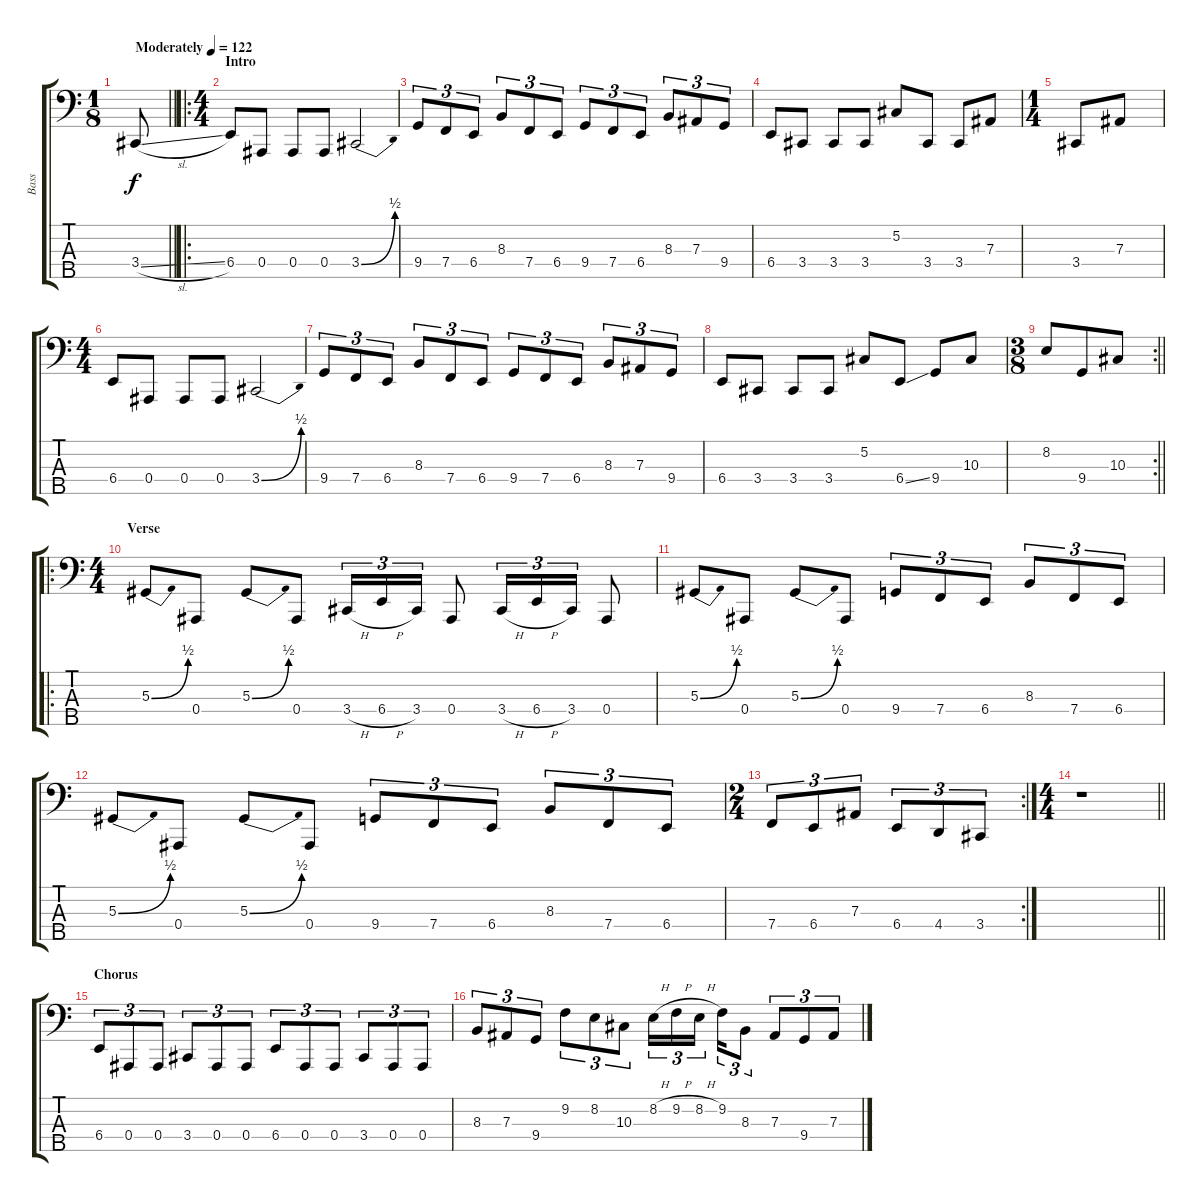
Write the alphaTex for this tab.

\track ("Bass" "Bass") {instrument electricbassfinger}
\staff {score tabs}
\tuning (Db2 Ab1 Eb1 Bb0 F0) {hide}
\ts (1 8)
\tempo (122 "Moderately")
\clef f4
\barLineRight lightlight
\ks c
3.4{sl}.8{dy f instrument electricbassfinger} |
\ro
\ts (4 4)
\section ("" "Intro")
6.4.8 0.4.8 0.4.8 0.4.8 3.4{be (bend 0 0 60 2)}.2 |
9.4.8{tu (3 2)} 7.4.8{tu (3 2)} 6.4.8{tu (3 2)} 8.3.8{tu (3 2)} 7.4.8{tu (3 2)} 6.4.8{tu (3 2)} 9.4.8{tu (3 2)} 7.4.8{tu (3 2)} 6.4.8{tu (3 2)} 8.3.8{tu (3 2)} 7.3.8{tu (3 2)} 9.4.8{tu (3 2)} |
6.4.8 3.4.8 3.4.8 3.4.8 5.2.8 3.4.8 3.4.8 7.3.8 |
\ts (1 4)
3.4.8 7.3.8 |
\ts (4 4)
6.4.8 0.4.8 0.4.8 0.4.8 3.4{be (bend 0 0 60 2)}.2 |
9.4.8{tu (3 2)} 7.4.8{tu (3 2)} 6.4.8{tu (3 2)} 8.3.8{tu (3 2)} 7.4.8{tu (3 2)} 6.4.8{tu (3 2)} 9.4.8{tu (3 2)} 7.4.8{tu (3 2)} 6.4.8{tu (3 2)} 8.3.8{tu (3 2)} 7.3.8{tu (3 2)} 9.4.8{tu (3 2)} |
6.4.8 3.4.8 3.4.8 3.4.8 5.2.8 6.4{ss}.8 9.4.8 10.3.8 |
\rc 2
\ts (3 8)
\barLineRight lightlight
8.2.8 9.4.8 10.3.8 |
\ro
\ts (4 4)
\section ("" "Verse")
5.3{be (bend 0 0 60 2)}.8 0.4.8 5.3{be (bend 0 0 60 2)}.8 0.4.8 3.4{h}.16{tu (3 2)} 6.4{h}.16{tu (3 2)} 3.4.16{tu (3 2)} 0.4.8 3.4{h}.16{tu (3 2)} 6.4{h}.16{tu (3 2)} 3.4.16{tu (3 2)} 0.4.8 |
5.3{be (bend 0 0 60 2)}.8 0.4.8 5.3{be (bend 0 0 60 2)}.8 0.4.8 9.4.8{tu (3 2)} 7.4.8{tu (3 2)} 6.4.8{tu (3 2)} 8.3.8{tu (3 2)} 7.4.8{tu (3 2)} 6.4.8{tu (3 2)} |
5.3{be (bend 0 0 60 2)}.8 0.4.8 5.3{be (bend 0 0 60 2)}.8 0.4.8 9.4.8{tu (3 2)} 7.4.8{tu (3 2)} 6.4.8{tu (3 2)} 8.3.8{tu (3 2)} 7.4.8{tu (3 2)} 6.4.8{tu (3 2)} |
\rc 2
\ts (2 4)
7.4.8{tu (3 2)} 6.4.8{tu (3 2)} 7.3.8{tu (3 2)} 6.4.8{tu (3 2)} 4.4.8{tu (3 2)} 3.4.8{tu (3 2)} |
\ts (4 4)
\barLineRight lightlight
r.1 |
\section ("" "Chorus")
6.4.8{tu (3 2)} 0.4.8{tu (3 2)} 0.4.8{tu (3 2)} 3.4.8{tu (3 2)} 0.4.8{tu (3 2)} 0.4.8{tu (3 2)} 6.4.8{tu (3 2)} 0.4.8{tu (3 2)} 0.4.8{tu (3 2)} 3.4.8{tu (3 2)} 0.4.8{tu (3 2)} 0.4.8{tu (3 2)} |
8.3.8{tu (3 2)} 7.3.8{tu (3 2)} 9.4.8{tu (3 2)} 9.2.8{tu (3 2)} 8.2.8{tu (3 2)} 10.3.8{tu (3 2)} 8.2{h}.16{tu (3 2)} 9.2{h}.16{tu (3 2)} 8.2{h}.16{tu (3 2) beam splitsecondary} 9.2.16{tu (3 2)} 8.3.8{tu (3 2)} 7.3.8{tu (3 2)} 9.4.8{tu (3 2)} 7.3.8{tu (3 2)}
